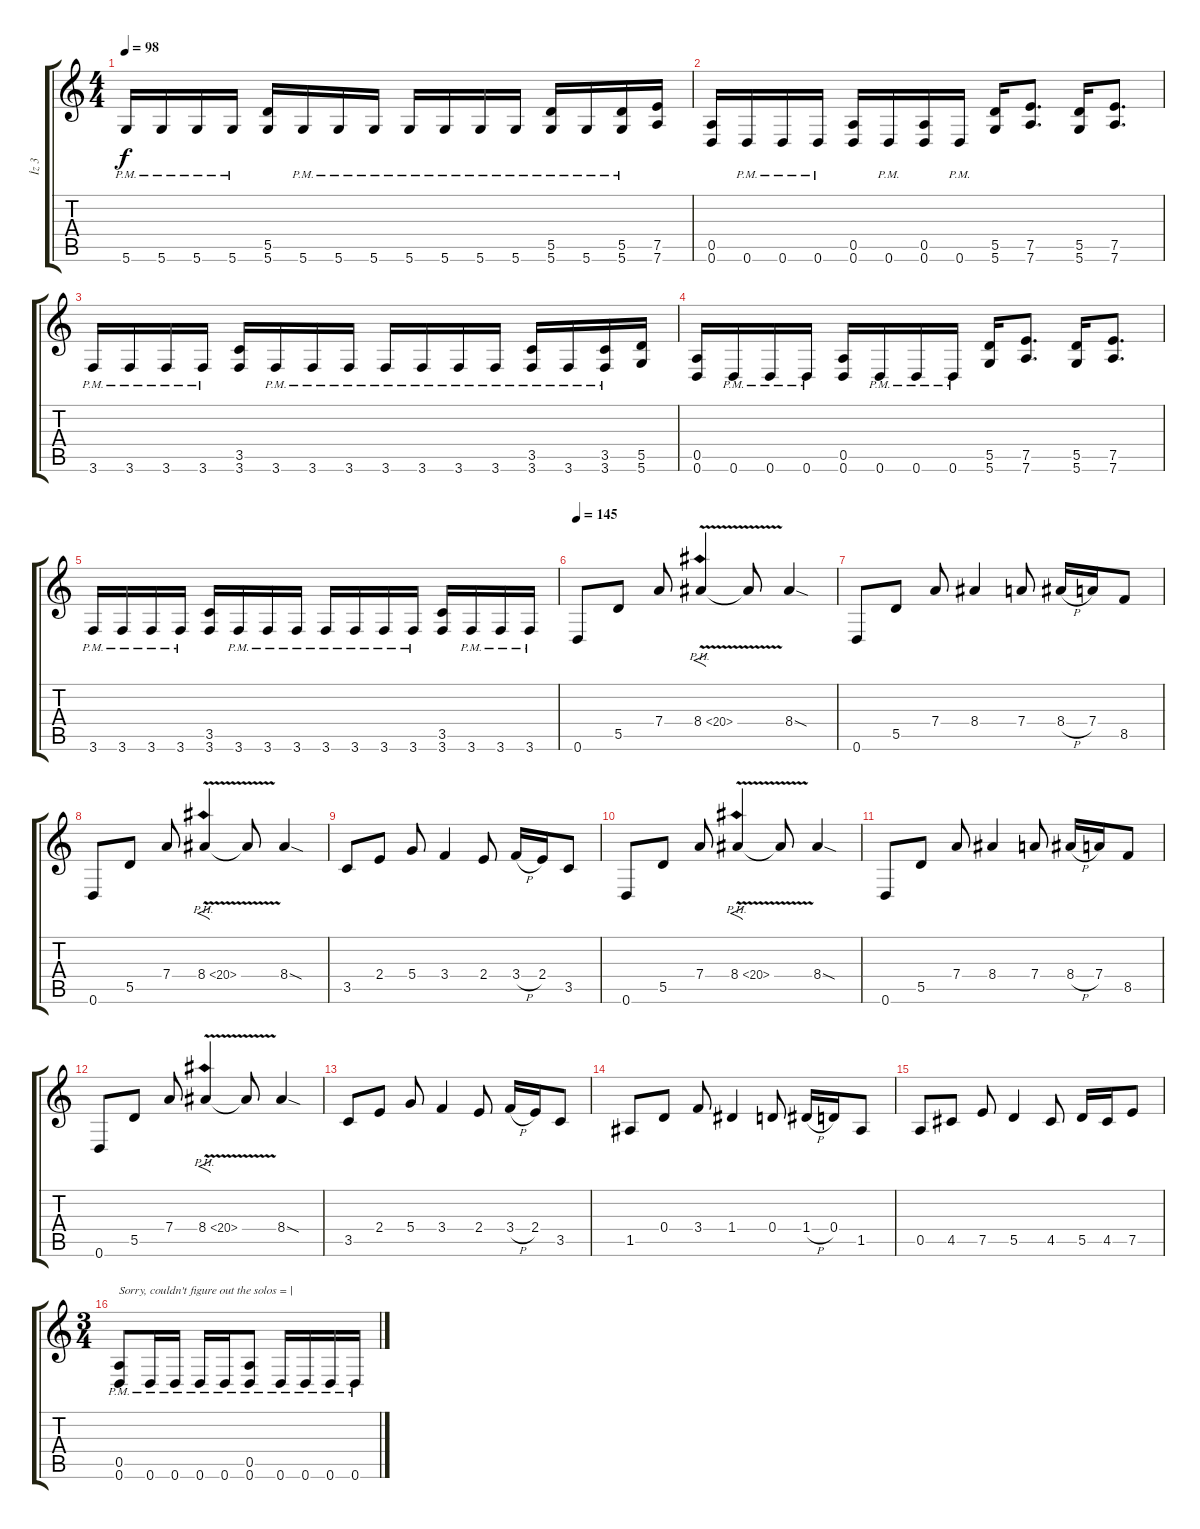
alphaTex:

\track ("İz 3" "İz 3") {instrument distortionguitar}
\staff {score tabs}
\tuning (E4 B3 G3 D3 A2 D2) {hide}
\ts (4 4)
\tempo 98
\clef g2
\ks c
5.6{pm}.16{dy f} 5.6{pm}.16 5.6{pm}.16 5.6{pm}.16 (5.5 5.6).16 5.6{pm}.16 5.6{pm}.16 5.6{pm}.16 5.6{pm}.16 5.6{pm}.16 5.6{pm}.16 5.6{pm}.16 (5.5{pm} 5.6{pm}).16 5.6{pm}.16 (5.5{pm} 5.6{pm}).16 (7.5 7.6).16 |
(0.5 0.6).16 0.6{pm}.16 0.6{pm}.16 0.6{pm}.16 (0.5 0.6).16 0.6{pm}.16 (0.5 0.6).16 0.6{pm}.16 (5.5 5.6).16 (7.5 7.6).8{d} (5.5 5.6).16 (7.5 7.6).8{d} |
3.6{pm}.16 3.6{pm}.16 3.6{pm}.16 3.6{pm}.16 (3.5 3.6).16 3.6{pm}.16 3.6{pm}.16 3.6{pm}.16 3.6{pm}.16 3.6{pm}.16 3.6{pm}.16 3.6{pm}.16 (3.5{pm} 3.6{pm}).16 3.6{pm}.16 (3.5{pm} 3.6{pm}).16 (5.5 5.6).16 |
(0.5 0.6).16 0.6{pm}.16 0.6{pm}.16 0.6{pm}.16 (0.5 0.6).16 0.6{pm}.16 0.6{pm}.16 0.6{pm}.16 (5.5 5.6).16 (7.5 7.6).8{d} (5.5 5.6).16 (7.5 7.6).8{d} |
3.6{pm}.16 3.6{pm}.16 3.6{pm}.16 3.6{pm}.16 (3.5 3.6).16 3.6{pm}.16 3.6{pm}.16 3.6{pm}.16 3.6{pm}.16 3.6{pm}.16 3.6{pm}.16 3.6{pm}.16 (3.5 3.6).16 3.6{pm}.16 3.6{pm}.16 3.6{pm}.16 |
\tempo 145
0.6.8 5.5.8 7.4.8 8.4{ph 12 v}.4{f} 8.4{t}.8 8.4{sod}.4 |
0.6.8 5.5.8 7.4.8 8.4.4 7.4.8 8.4{h}.16 7.4.16 8.5.8 |
0.6.8 5.5.8 7.4.8 8.4{ph 12 v}.4{f} 8.4{t}.8 8.4{sod}.4 |
3.5.8 2.4.8 5.4.8 3.4.4 2.4.8 3.4{h}.16 2.4.16 3.5.8 |
0.6.8 5.5.8 7.4.8 8.4{ph 12 v}.4{f} 8.4{t}.8 8.4{sod}.4 |
0.6.8 5.5.8 7.4.8 8.4.4 7.4.8 8.4{h}.16 7.4.16 8.5.8 |
0.6.8 5.5.8 7.4.8 8.4{ph 12 v}.4{f} 8.4{t}.8 8.4{sod}.4 |
3.5.8 2.4.8 5.4.8 3.4.4 2.4.8 3.4{h}.16 2.4.16 3.5.8 |
1.5.8 0.4.8 3.4.8 1.4.4 0.4.8 1.4{h}.16 0.4.16 1.5.8 |
0.5.8 4.5.8 7.5.8 5.5.4 4.5.8 5.5.16 4.5.16 7.5.8 |
\ts (3 4)
(0.5{pm} 0.6{pm}).8{txt "Sorry, couldn't figure out the solos = |"} 0.6{pm}.16 0.6{pm}.16 0.6{pm}.16 0.6{pm}.16 (0.5{pm} 0.6{pm}).8 0.6{pm}.16 0.6{pm}.16 0.6{pm}.16 0.6{pm}.16
